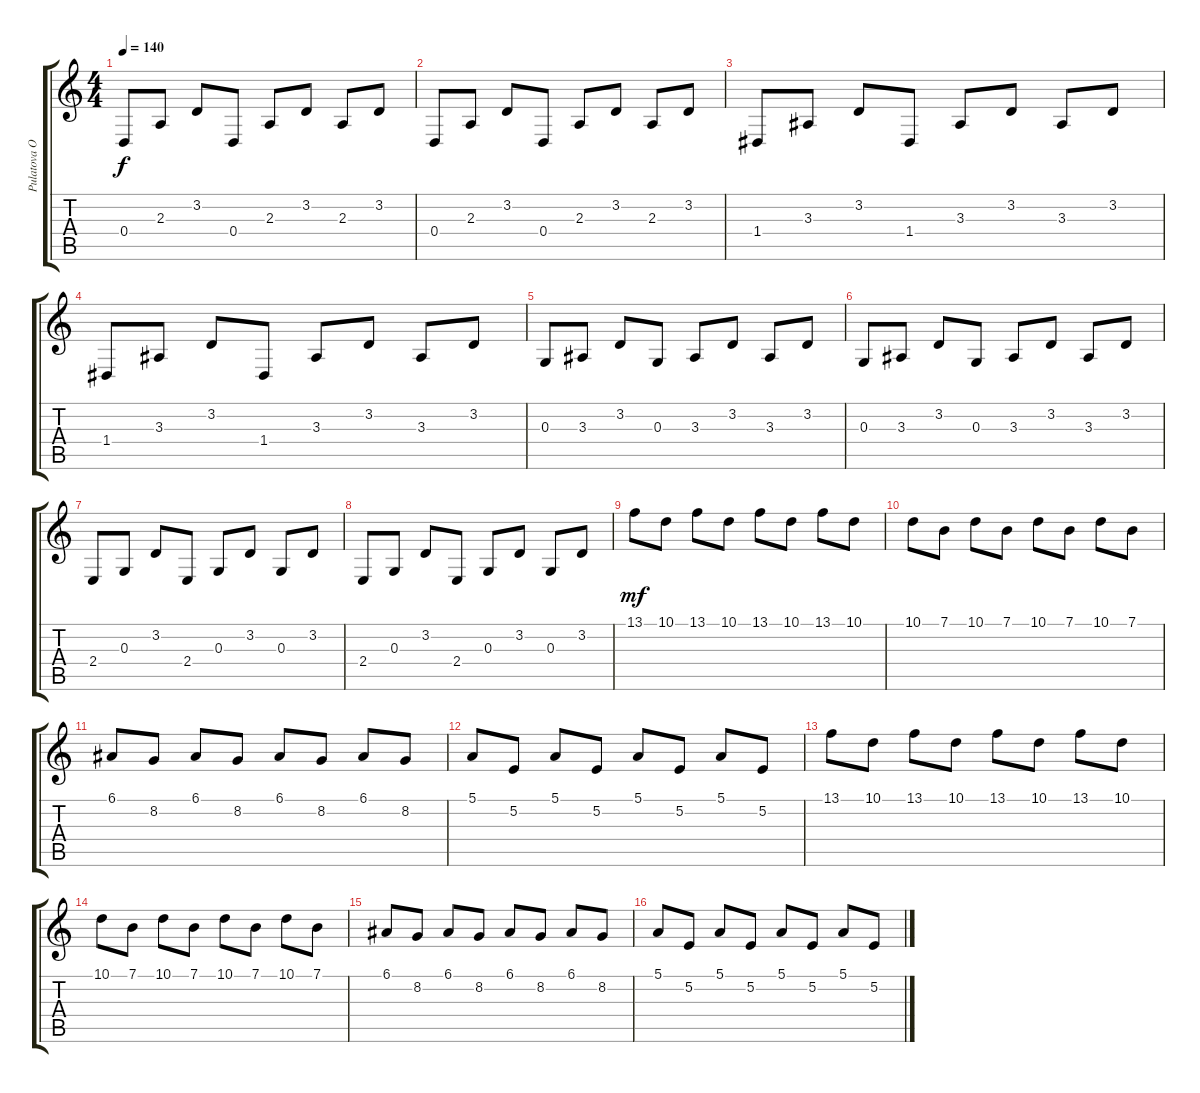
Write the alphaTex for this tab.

\track ("Pulatova O (RH)" "Pulatova O") {instrument acousticgrandpiano}
\staff {score tabs}
\tuning (E4 B3 G3 D3 A2 E2) {hide}
\ts (4 4)
\tempo 140
\clef g2
\ks c
0.4.8{dy f} 2.3.8 3.2.8 0.4.8 2.3.8 3.2.8 2.3.8 3.2.8 |
0.4.8 2.3.8 3.2.8 0.4.8 2.3.8 3.2.8 2.3.8 3.2.8 |
1.4.8 3.3.8 3.2.8 1.4.8 3.3.8 3.2.8 3.3.8 3.2.8 |
1.4.8 3.3.8 3.2.8 1.4.8 3.3.8 3.2.8 3.3.8 3.2.8 |
0.3.8 3.3.8 3.2.8 0.3.8 3.3.8 3.2.8 3.3.8 3.2.8 |
0.3.8 3.3.8 3.2.8 0.3.8 3.3.8 3.2.8 3.3.8 3.2.8 |
2.4.8 0.3.8 3.2.8 2.4.8 0.3.8 3.2.8 0.3.8 3.2.8 |
2.4.8 0.3.8 3.2.8 2.4.8 0.3.8 3.2.8 0.3.8 3.2.8 |
13.1.8{dy mf} 10.1.8 13.1.8 10.1.8 13.1.8 10.1.8 13.1.8 10.1.8 |
10.1.8 7.1.8 10.1.8 7.1.8 10.1.8 7.1.8 10.1.8 7.1.8 |
6.1.8 8.2.8 6.1.8 8.2.8 6.1.8 8.2.8 6.1.8 8.2.8 |
5.1.8 5.2.8 5.1.8 5.2.8 5.1.8 5.2.8 5.1.8 5.2.8 |
13.1.8 10.1.8 13.1.8 10.1.8 13.1.8 10.1.8 13.1.8 10.1.8 |
10.1.8 7.1.8 10.1.8 7.1.8 10.1.8 7.1.8 10.1.8 7.1.8 |
6.1.8 8.2.8 6.1.8 8.2.8 6.1.8 8.2.8 6.1.8 8.2.8 |
5.1.8 5.2.8 5.1.8 5.2.8 5.1.8 5.2.8 5.1.8 5.2.8
